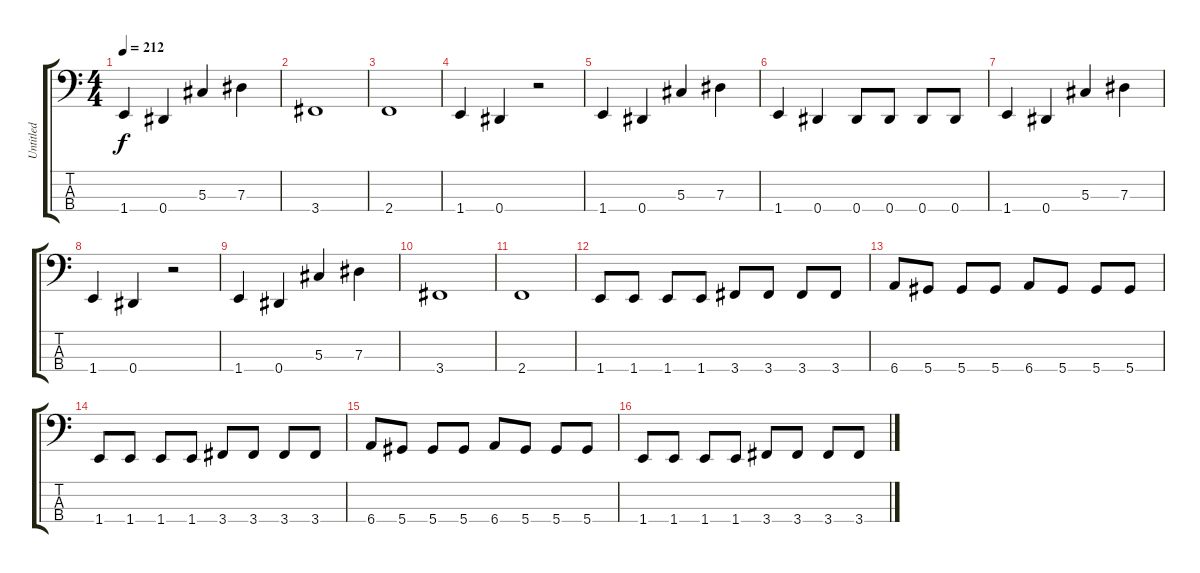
\track ("Untitled" "Untitled") {instrument electricbassfinger}
\staff {score tabs}
\tuning (Gb2 Db2 Ab1 Eb1) {hide}
\ts (4 4)
\tempo 212
\clef f4
\ks c
1.4.4{dy f} 0.4.4 5.3.4 7.3.4 |
3.4.1 |
2.4.1 |
1.4.4 0.4.4 r.2 |
1.4.4 0.4.4 5.3.4 7.3.4 |
1.4.4 0.4.4 0.4.8 0.4.8 0.4.8 0.4.8 |
1.4.4 0.4.4 5.3.4 7.3.4 |
1.4.4 0.4.4 r.2 |
1.4.4 0.4.4 5.3.4 7.3.4 |
3.4.1 |
2.4.1 |
1.4.8 1.4.8 1.4.8 1.4.8 3.4.8 3.4.8 3.4.8 3.4.8 |
6.4.8 5.4.8 5.4.8 5.4.8 6.4.8 5.4.8 5.4.8 5.4.8 |
1.4.8 1.4.8 1.4.8 1.4.8 3.4.8 3.4.8 3.4.8 3.4.8 |
6.4.8 5.4.8 5.4.8 5.4.8 6.4.8 5.4.8 5.4.8 5.4.8 |
1.4.8 1.4.8 1.4.8 1.4.8 3.4.8 3.4.8 3.4.8 3.4.8
